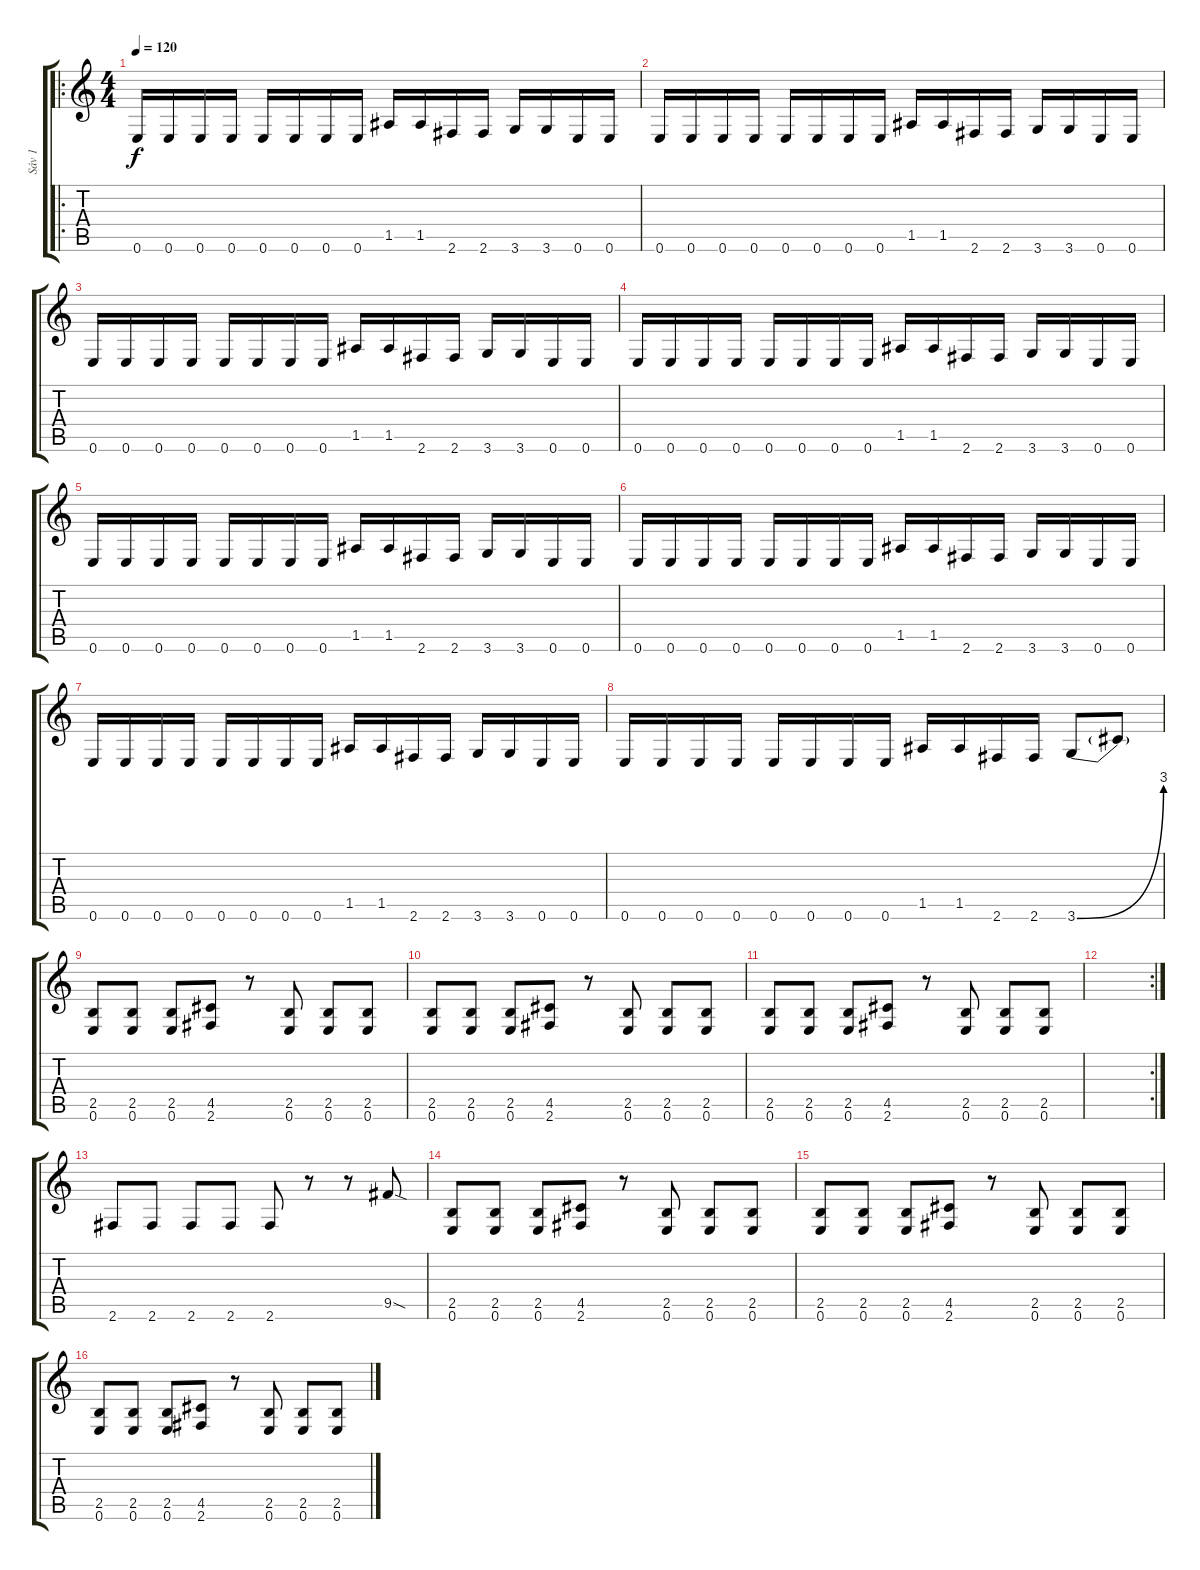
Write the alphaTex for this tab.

\track ("Sáv 1" "Sáv 1") {instrument overdrivenguitar}
\staff {score tabs}
\tuning (E4 B3 G3 D3 A2 E2) {hide}
\ro
\ts (4 4)
\tempo 120
\clef g2
\ks c
0.6.16{dy f} 0.6.16 0.6.16 0.6.16 0.6.16 0.6.16 0.6.16 0.6.16 1.5.16 1.5.16 2.6.16 2.6.16 3.6.16 3.6.16 0.6.16 0.6.16 |
0.6.16 0.6.16 0.6.16 0.6.16 0.6.16 0.6.16 0.6.16 0.6.16 1.5.16 1.5.16 2.6.16 2.6.16 3.6.16 3.6.16 0.6.16 0.6.16 |
0.6.16 0.6.16 0.6.16 0.6.16 0.6.16 0.6.16 0.6.16 0.6.16 1.5.16 1.5.16 2.6.16 2.6.16 3.6.16 3.6.16 0.6.16 0.6.16 |
0.6.16 0.6.16 0.6.16 0.6.16 0.6.16 0.6.16 0.6.16 0.6.16 1.5.16 1.5.16 2.6.16 2.6.16 3.6.16 3.6.16 0.6.16 0.6.16 |
0.6.16 0.6.16 0.6.16 0.6.16 0.6.16 0.6.16 0.6.16 0.6.16 1.5.16 1.5.16 2.6.16 2.6.16 3.6.16 3.6.16 0.6.16 0.6.16 |
0.6.16 0.6.16 0.6.16 0.6.16 0.6.16 0.6.16 0.6.16 0.6.16 1.5.16 1.5.16 2.6.16 2.6.16 3.6.16 3.6.16 0.6.16 0.6.16 |
0.6.16 0.6.16 0.6.16 0.6.16 0.6.16 0.6.16 0.6.16 0.6.16 1.5.16 1.5.16 2.6.16 2.6.16 3.6.16 3.6.16 0.6.16 0.6.16 |
0.6.16 0.6.16 0.6.16 0.6.16 0.6.16 0.6.16 0.6.16 0.6.16 1.5.16 1.5.16 2.6.16 2.6.16 3.6{be (bend 0 0 60 12)}.8 3.6{t}.8 |
(2.5 0.6).8 (2.5 0.6).8 (2.5 0.6).8 (4.5 2.6).8 r.8 (2.5 0.6).8 (2.5 0.6).8 (2.5 0.6).8 |
(2.5 0.6).8 (2.5 0.6).8 (2.5 0.6).8 (4.5 2.6).8 r.8 (2.5 0.6).8 (2.5 0.6).8 (2.5 0.6).8 |
(2.5 0.6).8 (2.5 0.6).8 (2.5 0.6).8 (4.5 2.6).8 r.8 (2.5 0.6).8 (2.5 0.6).8 (2.5 0.6).8 |
\rc 2
|
2.6.8 2.6.8 2.6.8 2.6.8 2.6.8 r.8 r.8 9.5{sod}.8 |
(2.5 0.6).8 (2.5 0.6).8 (2.5 0.6).8 (4.5 2.6).8 r.8 (2.5 0.6).8 (2.5 0.6).8 (2.5 0.6).8 |
(2.5 0.6).8 (2.5 0.6).8 (2.5 0.6).8 (4.5 2.6).8 r.8 (2.5 0.6).8 (2.5 0.6).8 (2.5 0.6).8 |
(2.5 0.6).8 (2.5 0.6).8 (2.5 0.6).8 (4.5 2.6).8 r.8 (2.5 0.6).8 (2.5 0.6).8 (2.5 0.6).8
